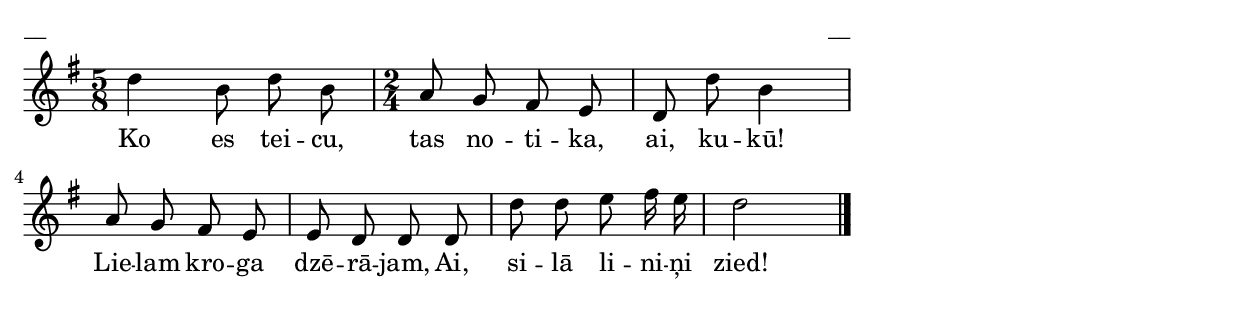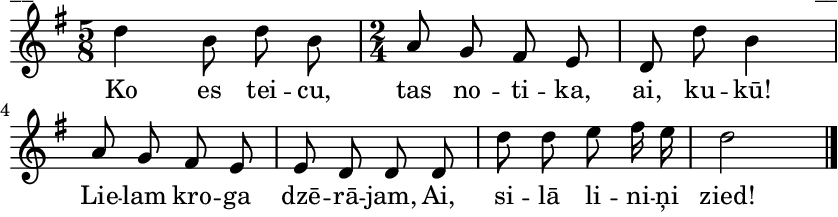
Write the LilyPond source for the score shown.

\version "2.13.18"
#(ly:set-option 'crop #t)

%\header {
%    title = "Ko es teicu, tas notika"
%}
% Budēlīši, p.103
\paper {
line-width = 14\cm
left-margin = 0.4\cm
between-system-padding = 0.1\cm
between-system-space = 0.1\cm
}
\layout {
indent = #0
ragged-last = ##f
}


voiceA = \relative c' {
\clef "treble"
\key g \major
\time 5/8 d'4 b8 d b
\time 2/4 a8 g fis e | d8 d' b4 |
a8 g fis e | e8 d d d | d'8 d e fis16 e | d2 
\bar "|." 
} 

lyricA = \lyricmode {
Ko es tei -- cu, tas no -- ti -- ka, ai, ku -- kū! 
Lie -- lam kro -- ga dzē -- rā -- jam, Ai, si -- lā li -- ni -- ņi zied!
}

fullScore = <<
\new Staff {
<<
\new Voice = "voiceA" { \oneVoice \autoBeamOff \voiceA }
\new Lyrics \lyricsto "voiceA" \lyricA
>>
}
>>

\score {
\fullScore
\header { piece = "__" opus = "__" }
}
\markup { \with-color #(x11-color 'white) \sans \smaller "__" }
\score {
\unfoldRepeats
\fullScore
\midi {
\context { \Staff \remove "Staff_performer" }
\context { \Voice \consists "Staff_performer" }
}
}


